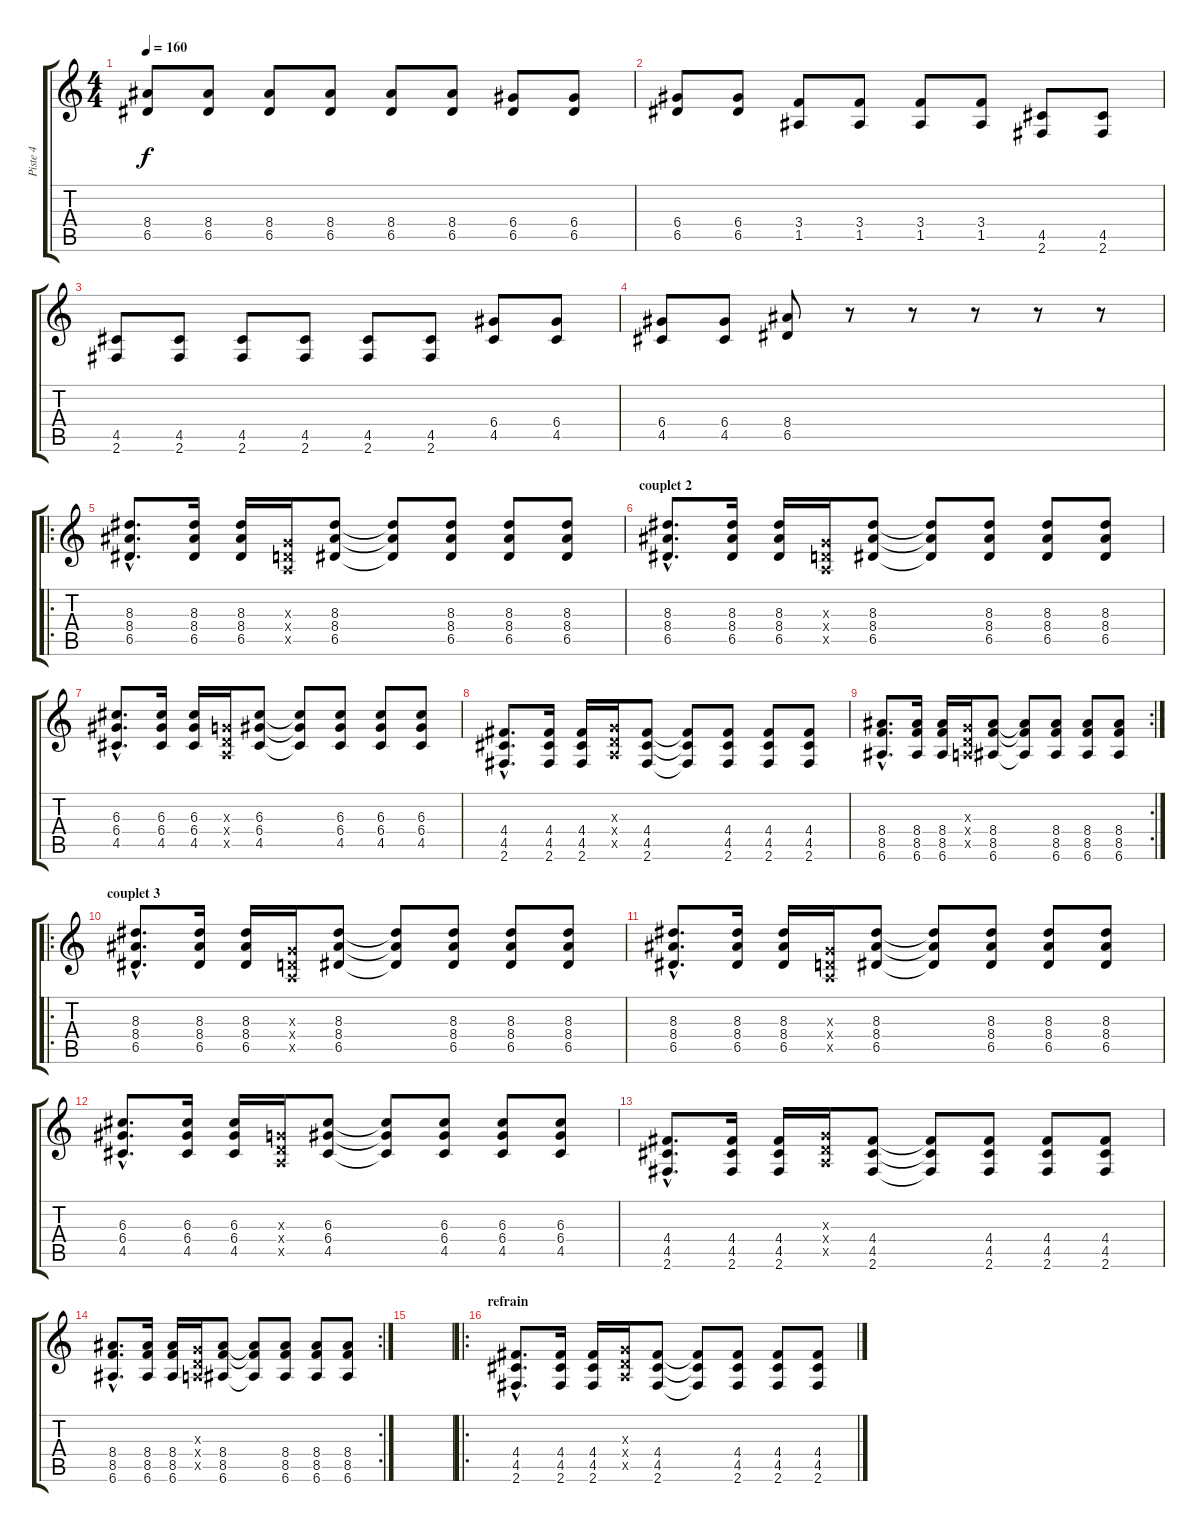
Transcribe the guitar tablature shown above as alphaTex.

\track ("Piste 4" "Piste 4") {instrument overdrivenguitar}
\staff {score tabs}
\tuning (E4 B3 G3 D3 A2 E2) {hide}
\ts (4 4)
\tempo 160
\clef g2
\ks c
(8.4 6.5).8{dy f volume 8} (8.4 6.5).8 (8.4 6.5).8 (8.4 6.5).8 (8.4 6.5).8 (8.4 6.5).8 (6.4 6.5).8 (6.4 6.5).8 |
(6.4 6.5).8{volume 9} (6.4 6.5).8 (3.4 1.5).8 (3.4 1.5).8 (3.4 1.5).8 (3.4 1.5).8 (4.5 2.6).8 (4.5 2.6).8 |
(4.5 2.6).8{volume 10} (4.5 2.6).8 (4.5 2.6).8 (4.5 2.6).8 (4.5 2.6).8 (4.5 2.6).8 (6.4 4.5).8 (6.4 4.5).8 |
(6.4 4.5).8{volume 11} (6.4 4.5).8 (8.4 6.5).8 r.8 r.8 r.8 r.8 r.8 |
\ro
(8.3{hac} 8.4{hac} 6.5{hac}).8{d} (8.3 8.4 6.5).16 (8.3 8.4 6.5).16 (0.3{x} 0.4{x} 0.5{x}).16 (8.3 8.4 6.5).8 (8.3{t} 8.4{t} 6.5{t}).8 (8.3 8.4 6.5).8 (8.3 8.4 6.5).8 (8.3 8.4 6.5).8 |
\section ("" "couplet 2")
(8.3{hac} 8.4{hac} 6.5{hac}).8{d} (8.3 8.4 6.5).16 (8.3 8.4 6.5).16 (0.3{x} 0.4{x} 0.5{x}).16 (8.3 8.4 6.5).8 (8.3{t} 8.4{t} 6.5{t}).8 (8.3 8.4 6.5).8 (8.3 8.4 6.5).8 (8.3 8.4 6.5).8 |
(6.3{hac} 6.4{hac} 4.5{hac}).8{d} (6.3 6.4 4.5).16 (6.3 6.4 4.5).16 (0.3{x} 0.4{x} 0.5{x}).16 (6.3 6.4 4.5).8 (6.3{t} 6.4{t} 4.5{t}).8 (6.3 6.4 4.5).8 (6.3 6.4 4.5).8 (6.3 6.4 4.5).8 |
(4.4{hac} 4.5{hac} 2.6{hac}).8{d} (4.4 4.5 2.6).16 (4.4 4.5 2.6).16 (0.3{x} 0.4{x} 0.5{x}).16 (4.4 4.5 2.6).8 (4.4{t} 4.5{t} 2.6{t}).8 (4.4 4.5 2.6).8 (4.4 4.5 2.6).8 (4.4 4.5 2.6).8 |
\rc 2
(8.4{hac} 8.5{hac} 6.6{hac}).8{d} (8.4 8.5 6.6).16 (8.4 8.5 6.6).16 (0.3{x} 0.4{x} 0.5{x}).16 (8.4 8.5 6.6).8 (8.4{t} 8.5{t} 6.6{t}).8 (8.4 8.5 6.6).8 (8.4 8.5 6.6).8 (8.4 8.5 6.6).8 |
\ro
\section ("" "couplet 3")
(8.3{hac} 8.4{hac} 6.5{hac}).8{d volume 9} (8.3 8.4 6.5).16 (8.3 8.4 6.5).16 (0.3{x} 0.4{x} 0.5{x}).16 (8.3 8.4 6.5).8 (8.3{t} 8.4{t} 6.5{t}).8 (8.3 8.4 6.5).8 (8.3 8.4 6.5).8 (8.3 8.4 6.5).8 |
(8.3{hac} 8.4{hac} 6.5{hac}).8{d} (8.3 8.4 6.5).16 (8.3 8.4 6.5).16 (0.3{x} 0.4{x} 0.5{x}).16 (8.3 8.4 6.5).8 (8.3{t} 8.4{t} 6.5{t}).8 (8.3 8.4 6.5).8 (8.3 8.4 6.5).8 (8.3 8.4 6.5).8 |
(6.3{hac} 6.4{hac} 4.5{hac}).8{d} (6.3 6.4 4.5).16 (6.3 6.4 4.5).16 (0.3{x} 0.4{x} 0.5{x}).16 (6.3 6.4 4.5).8 (6.3{t} 6.4{t} 4.5{t}).8 (6.3 6.4 4.5).8 (6.3 6.4 4.5).8 (6.3 6.4 4.5).8 |
(4.4{hac} 4.5{hac} 2.6{hac}).8{d} (4.4 4.5 2.6).16 (4.4 4.5 2.6).16 (0.3{x} 0.4{x} 0.5{x}).16 (4.4 4.5 2.6).8 (4.4{t} 4.5{t} 2.6{t}).8 (4.4 4.5 2.6).8 (4.4 4.5 2.6).8 (4.4 4.5 2.6).8 |
\rc 2
(8.4{hac} 8.5{hac} 6.6{hac}).8{d} (8.4 8.5 6.6).16 (8.4 8.5 6.6).16 (0.3{x} 0.4{x} 0.5{x}).16 (8.4 8.5 6.6).8 (8.4{t} 8.5{t} 6.6{t}).8 (8.4 8.5 6.6).8 (8.4 8.5 6.6).8 (8.4 8.5 6.6).8 |
|
\ro
\section ("" "refrain")
(4.4{hac} 4.5{hac} 2.6{hac}).8{d} (4.4 4.5 2.6).16 (4.4 4.5 2.6).16 (0.3{x} 0.4{x} 0.5{x}).16 (4.4 4.5 2.6).8 (4.4{t} 4.5{t} 2.6{t}).8 (4.4 4.5 2.6).8 (4.4 4.5 2.6).8 (4.4 4.5 2.6).8
